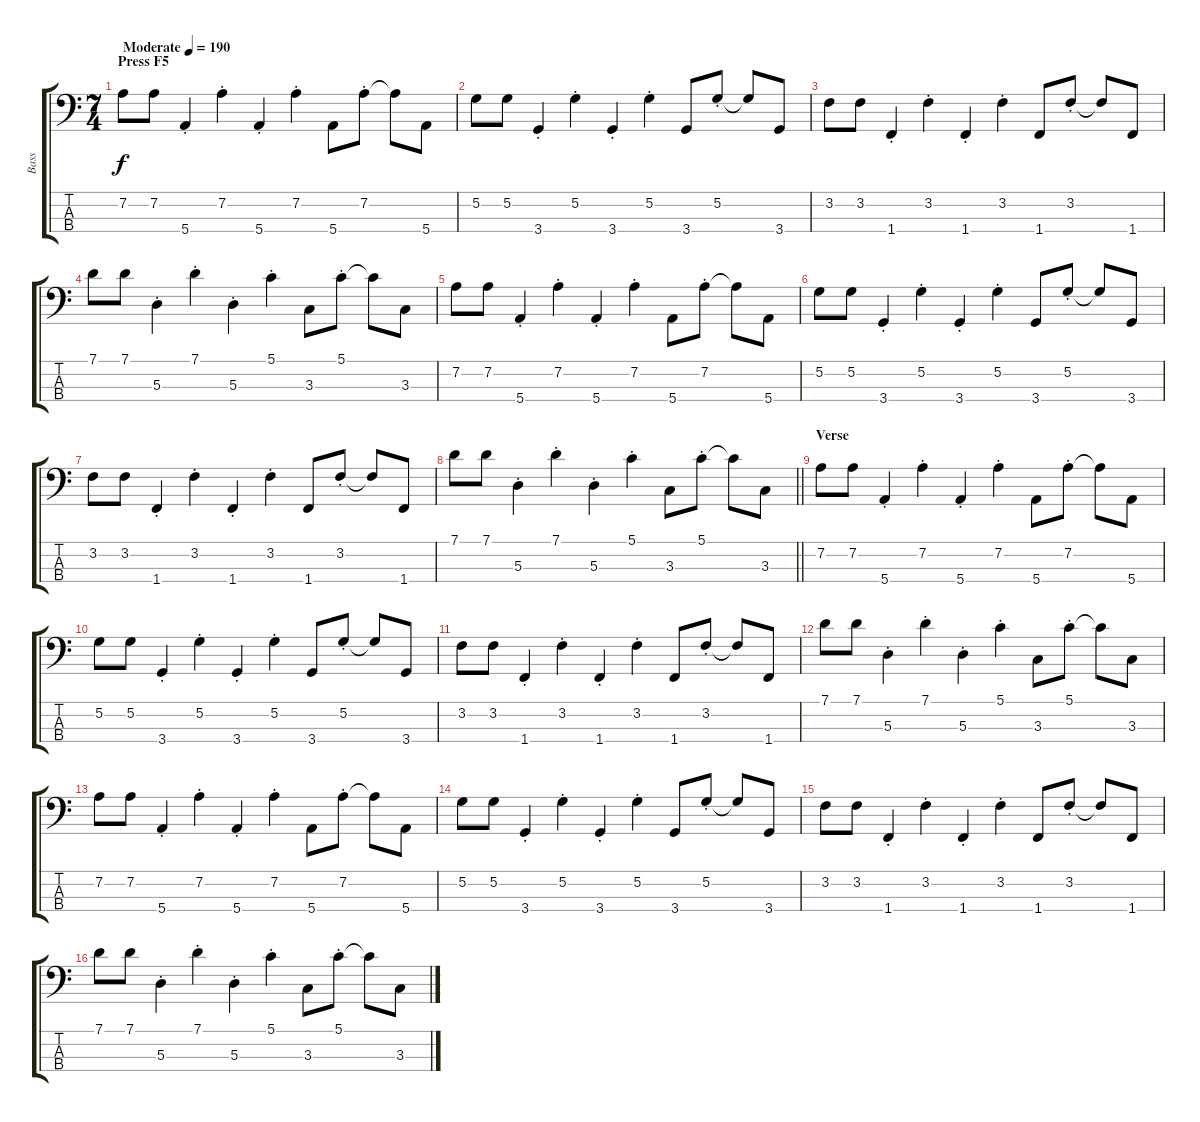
\track ("Bass" "Bass") {instrument electricbassfinger}
\staff {score tabs}
\tuning (G2 D2 A1 E1) {hide}
\ts (7 4)
\section ("" "Press F5")
\tempo (190 "Moderate")
\clef f4
\ks c
7.2.8{dy f instrument electricbassfinger} 7.2.8 5.4{st}.4 7.2{st}.4 5.4{st}.4 7.2{st}.4 5.4.8 7.2{st}.8 7.2{t}.8 5.4.8 |
5.2.8 5.2.8 3.4{st}.4 5.2{st}.4 3.4{st}.4 5.2{st}.4 3.4.8 5.2{st}.8 5.2{t}.8 3.4.8 |
3.2.8 3.2.8 1.4{st}.4 3.2{st}.4 1.4{st}.4 3.2{st}.4 1.4.8 3.2{st}.8 3.2{t}.8 1.4.8 |
7.1.8 7.1.8 5.3{st}.4 7.1{st}.4 5.3{st}.4 5.1{st}.4 3.3.8 5.1{st}.8 5.1{t}.8 3.3.8 |
7.2.8 7.2.8 5.4{st}.4 7.2{st}.4 5.4{st}.4 7.2{st}.4 5.4.8 7.2{st}.8 7.2{t}.8 5.4.8 |
5.2.8 5.2.8 3.4{st}.4 5.2{st}.4 3.4{st}.4 5.2{st}.4 3.4.8 5.2{st}.8 5.2{t}.8 3.4.8 |
3.2.8 3.2.8 1.4{st}.4 3.2{st}.4 1.4{st}.4 3.2{st}.4 1.4.8 3.2{st}.8 3.2{t}.8 1.4.8 |
\barLineRight lightlight
7.1.8 7.1.8 5.3{st}.4 7.1{st}.4 5.3{st}.4 5.1{st}.4 3.3.8 5.1{st}.8 5.1{t}.8 3.3.8 |
\section ("" "Verse")
7.2.8 7.2.8 5.4{st}.4 7.2{st}.4 5.4{st}.4 7.2{st}.4 5.4.8 7.2{st}.8 7.2{t}.8 5.4.8 |
5.2.8 5.2.8 3.4{st}.4 5.2{st}.4 3.4{st}.4 5.2{st}.4 3.4.8 5.2{st}.8 5.2{t}.8 3.4.8 |
3.2.8 3.2.8 1.4{st}.4 3.2{st}.4 1.4{st}.4 3.2{st}.4 1.4.8 3.2{st}.8 3.2{t}.8 1.4.8 |
7.1.8 7.1.8 5.3{st}.4 7.1{st}.4 5.3{st}.4 5.1{st}.4 3.3.8 5.1{st}.8 5.1{t}.8 3.3.8 |
7.2.8 7.2.8 5.4{st}.4 7.2{st}.4 5.4{st}.4 7.2{st}.4 5.4.8 7.2{st}.8 7.2{t}.8 5.4.8 |
5.2.8 5.2.8 3.4{st}.4 5.2{st}.4 3.4{st}.4 5.2{st}.4 3.4.8 5.2{st}.8 5.2{t}.8 3.4.8 |
3.2.8 3.2.8 1.4{st}.4 3.2{st}.4 1.4{st}.4 3.2{st}.4 1.4.8 3.2{st}.8 3.2{t}.8 1.4.8 |
7.1.8 7.1.8 5.3{st}.4 7.1{st}.4 5.3{st}.4 5.1{st}.4 3.3.8 5.1{st}.8 5.1{t}.8 3.3.8
